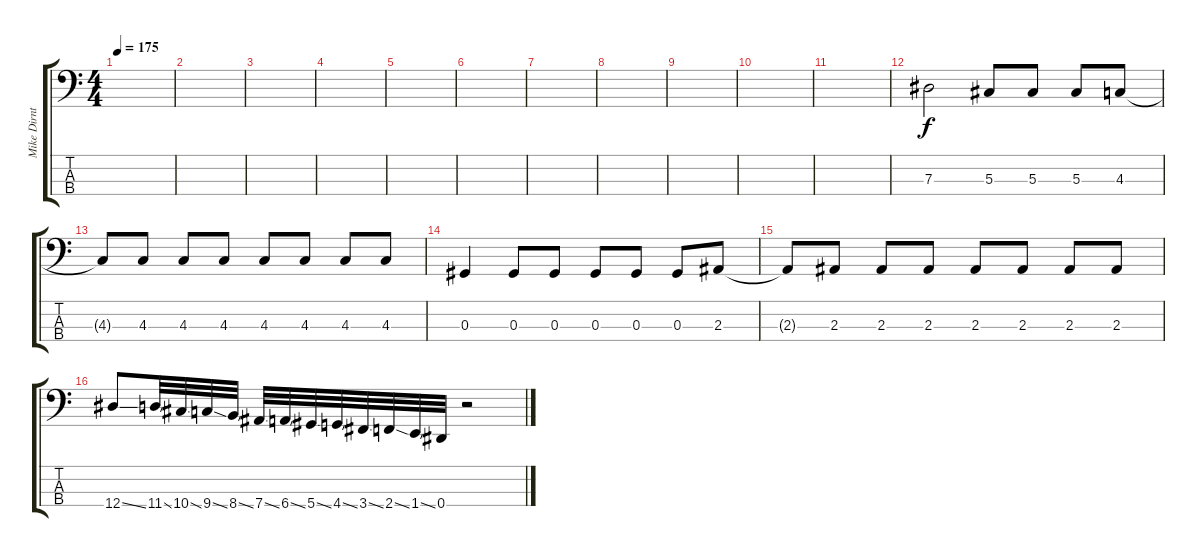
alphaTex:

\track ("Mike Dirnt" "Mike Dirnt") {instrument electricbassfinger}
\staff {score tabs}
\tuning (Gb2 Db2 Ab1 Eb1) {hide}
\ts (4 4)
\tempo 175
\clef f4
\ks c
|
|
|
|
|
|
|
|
|
|
|
7.3.2 5.3.8 5.3.8 5.3.8 4.3.8 |
4.3{t}.8 4.3.8 4.3.8 4.3.8 4.3.8 4.3.8 4.3.8 4.3.8 |
0.3.4 0.3.8 0.3.8 0.3.8 0.3.8 0.3.8 2.3.8 |
2.3{t}.8 2.3.8 2.3.8 2.3.8 2.3.8 2.3.8 2.3.8 2.3.8 |
12.4{ss}.8 11.4{ss}.32 10.4{ss}.32 9.4{ss}.32 8.4{ss}.32 7.4{ss}.32 6.4{ss}.32 5.4{ss}.32 4.4{ss}.32 3.4{ss}.32 2.4{ss}.32 1.4{ss}.32 0.4.32 r.2
